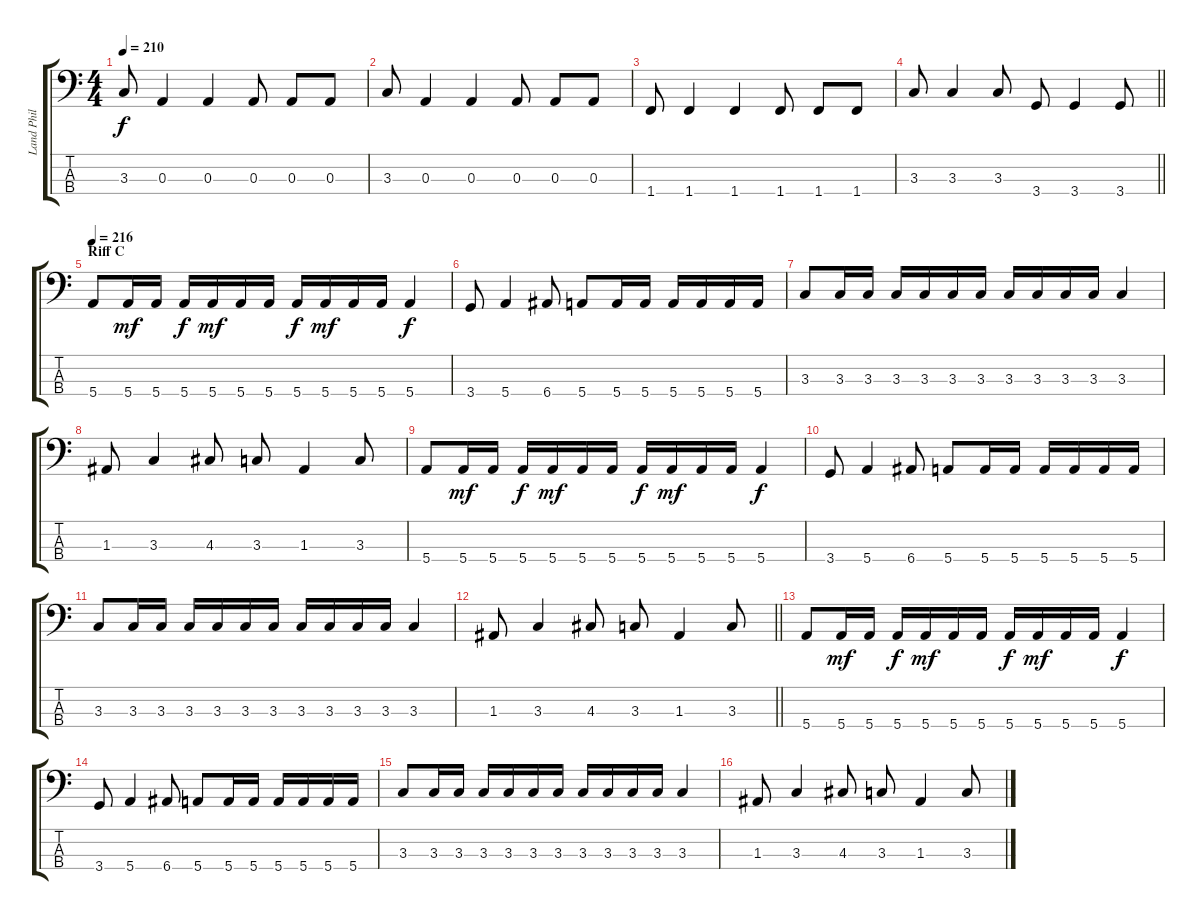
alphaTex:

\track ("Land Phil" "Land Phil") {instrument electricbasspick}
\staff {score tabs}
\tuning (G2 D2 A1 E1) {hide}
\ts (4 4)
\tempo 210
\clef f4
\ks c
3.3.8{dy f} 0.3.4 0.3.4 0.3.8 0.3.8 0.3.8 |
3.3.8 0.3.4 0.3.4 0.3.8 0.3.8 0.3.8 |
1.4.8 1.4.4 1.4.4 1.4.8 1.4.8 1.4.8 |
\barLineRight lightlight
3.3.8 3.3.4 3.3.8 3.4.8 3.4.4 3.4.8 |
\section ("" "Riff C")
\tempo 216
5.4.8 5.4.16{dy mf} 5.4.16 5.4.16{dy f} 5.4.16{dy mf} 5.4.16 5.4.16 5.4.16{dy f} 5.4.16{dy mf} 5.4.16 5.4.16 5.4.4{dy f} |
3.4.8 5.4.4 6.4.8 5.4.8 5.4.16 5.4.16 5.4.16 5.4.16 5.4.16 5.4.16 |
3.3.8 3.3.16 3.3.16 3.3.16 3.3.16 3.3.16 3.3.16 3.3.16 3.3.16 3.3.16 3.3.16 3.3.4 |
1.3.8 3.3.4 4.3.8 3.3.8 1.3.4 3.3.8 |
5.4.8 5.4.16{dy mf} 5.4.16 5.4.16{dy f} 5.4.16{dy mf} 5.4.16 5.4.16 5.4.16{dy f} 5.4.16{dy mf} 5.4.16 5.4.16 5.4.4{dy f} |
3.4.8 5.4.4 6.4.8 5.4.8 5.4.16 5.4.16 5.4.16 5.4.16 5.4.16 5.4.16 |
3.3.8 3.3.16 3.3.16 3.3.16 3.3.16 3.3.16 3.3.16 3.3.16 3.3.16 3.3.16 3.3.16 3.3.4 |
\barLineRight lightlight
1.3.8 3.3.4 4.3.8 3.3.8 1.3.4 3.3.8 |
5.4.8 5.4.16{dy mf} 5.4.16 5.4.16{dy f} 5.4.16{dy mf} 5.4.16 5.4.16 5.4.16{dy f} 5.4.16{dy mf} 5.4.16 5.4.16 5.4.4{dy f} |
3.4.8 5.4.4 6.4.8 5.4.8 5.4.16 5.4.16 5.4.16 5.4.16 5.4.16 5.4.16 |
3.3.8 3.3.16 3.3.16 3.3.16 3.3.16 3.3.16 3.3.16 3.3.16 3.3.16 3.3.16 3.3.16 3.3.4 |
1.3.8 3.3.4 4.3.8 3.3.8 1.3.4 3.3.8
